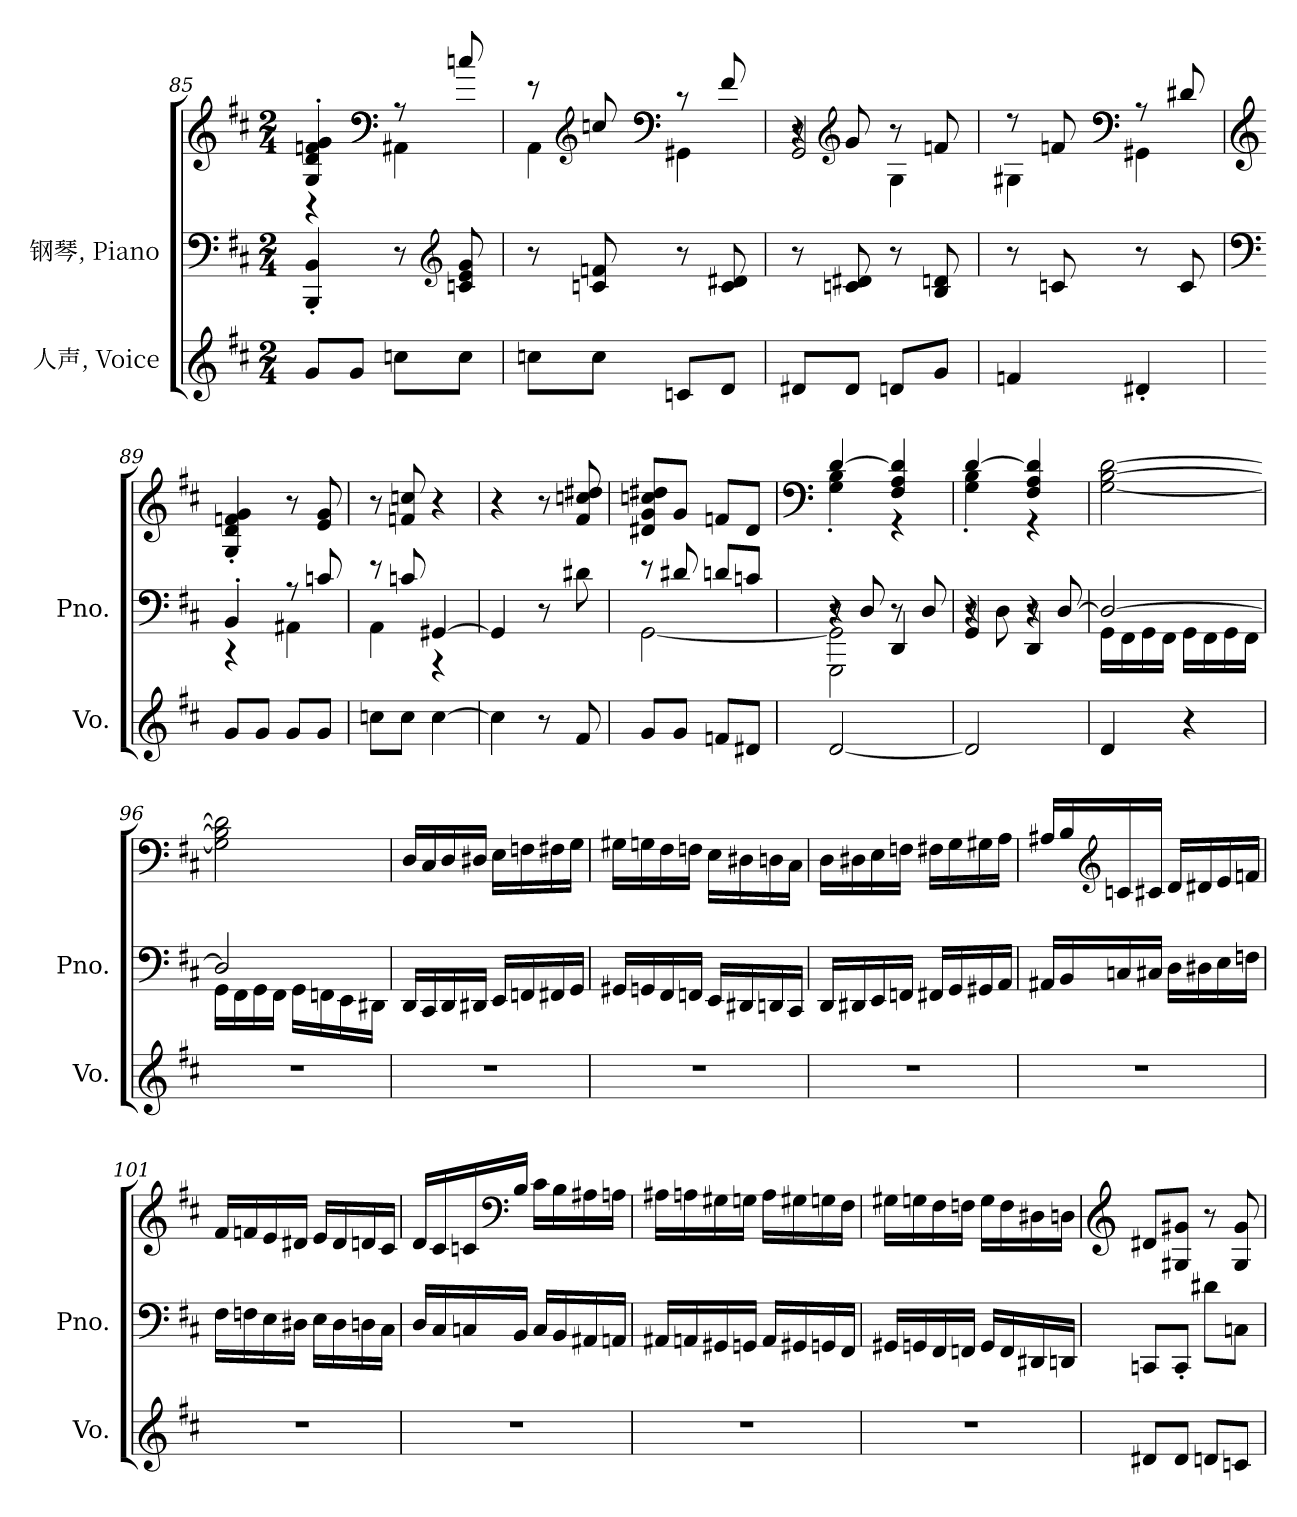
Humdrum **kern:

**kern	**kern	**kern
*part2	*part1	*part1
*staff3	*staff2	*staff1
*I"人声, Voice	*I"钢琴, Piano	*
*I'Vo.	*I'Pno.	*
*clefG2	*clefF4	*clefG2
*k[f#c#]	*k[f#c#]	*k[f#c#]
*M2/4	*M2/4	*M2/4
=85	=85	=85
*	*	*^
8g/L	4BBB/' 4BB/'	4G/' 4d/' 4fn/' 4g/'	4r
8g/J	.	.	.
*	*	*clefF4	*
8ccn\L	8r	8r	4AA#X\
*	*clefG2	*	*
8cc\J	8cn/ 8e/ 8g/	8ccn/	.
=86	=86	=86	=86
8ccn\L	8r	8r	4AA\
*	*	*clefG2	*
8cc\J	8cn/ 8fn/	8ccn/	.
*	*	*clefF4	*
*	*	*MM105	*
8cn/L	8r	8r	4GG#X\
8d/J	8c/ 8d#X/	8f#/	.
*	*	*v	*v
!!LO:LB:g=z
=87	=87	=87
*	*	*MM106
*	*	*^
*	*	*	*^
8d#X/L	8r	8r	4r	2GG/
*	*	*clefG2	*	*
8d#/J	8cn/ 8d#X/	8g/	.	.
*	*	*MM107	*	*
8dn/L	8r	8r	4G\	.
8g/J	8B/ 8dn/	8fn/	.	.
*	*	*v	*v	*v
=88	=88	=88
*	*	*MM108
*	*	*^
4fn/	8r	8r	4G#X\
.	8cn/	8fn/	.
*	*	*clefF4	*
4d#X'/	8r	8r	4GG#X\
.	8c/	8d#X/	.
*	*	*v	*v
=89	=89	=89
*	*clefF4	*clefG2
*	*^	*
8g/L	4BB'/	4r	4G/' 4d/' 4fn/' 4g/'
8g/J	.	.	.
8g/L	8r	4AA#X\	8r
8g/J	8cn/	.	8e/ 8g/
=90	=90	=90	=90
8ccn\L	8r	4AA\	8r
8cc\J	8cn/	.	8fn/ 8ccn/
[4cc\	[4GG#X/	4r	4r
*	*v	*v	*
=91	=91	=91
*	*	*MM150
4cc\]	4GG#/]	4r
*	*	*MM105
8r	8r	8r
8f#/	8d#X\	8f#/ 8ccn/ 8dd#X/
!!LO:LB:g=z
=92	=92	=92
*	*	*MM108
*	*^	*
8g/L	8r	[2GG\	8d#X/ 8g/ 8ccn/ 8dd#X/L
8g/J	8d#X/	.	8g/J
8fn/L	8dn/L	.	8fn/L
8d#X/J	8cn/J	.	8d#/J
*	*v	*v	*
=93	=93	=93
*	*	*clefF4
*	*^	*^
*	*	*^	*	*
*	*	*	*^	*	*
[2d/	8r	2GG\]	4r	2GGG\	[4d/	4G\' 4B\'
.	8D/	.	.	.	.	.
*	*	*	*	*	*MM104	*
.	8r	.	4DD/	.	4F#/ 4A/ 4d/]	4r
.	8D/	.	.	.	.	.
*	*v	*v	*v	*v	*	*
=94	=94	=94	=94
*	*	*MM108	*
*	*^	*	*
*	*	*^	*	*
2d/]	4r	8r	4GG/	[4d/	4G\' 4B\'
.	.	8D\	.	.	.
.	8r	4r	4DD/	4F#/ 4A/ 4d/]	4r
.	[8D/	.	.	.	.
*	*v	*v	*v	*	*
*	*	*v	*v
=95	=95	=95
*	*	*MM140
*	*^	*
4d/	2D/_	16GG\LL	[2G\ [2B\ [2d\
.	.	16FF#\	.
.	.	16GG\	.
.	.	16FF#\JJ	.
4r	.	16GG\LL	.
.	.	16FF#\	.
.	.	16GG\	.
.	.	16FF#\JJ	.
=96	=96	=96	=96
*	*	*	*MM150
2r	2D/]	16GG\LL	2G\] 2B\] 2d\]
.	.	16FF#\	.
.	.	16GG\	.
.	.	16FF#\JJ	.
.	.	16GG\LL	.
.	.	16FFn\	.
.	.	16EE\	.
.	.	16DD#X\JJ	.
*	*v	*v	*
!!LO:PB:g=z
=97	=97	=97
*	*	*MM170
2r	16DD/LL	16D/LL
.	16CC#/	16C#/
.	16DD/	16D/
.	16DD#X/JJ	16D#X/JJ
.	16EE/LL	16E\LL
.	16FFn/	16Fn\
.	16FF#X/	16F#X\
.	16GG/JJ	16G\JJ
=98	=98	=98
2r	16GG#X/LL	16G#X\LL
.	16GGn/	16Gn\
.	16FF#/	16F#\
.	16FFn/JJ	16Fn\JJ
.	16EE/LL	16E\LL
.	16DD#X/	16D#X\
.	16DDn/	16Dn\
.	16CC#/JJ	16C#\JJ
=99	=99	=99
2r	16DD/LL	16D\LL
.	16DD#X/	16D#X\
.	16EE/	16E\
.	16FFn/JJ	16Fn\JJ
.	16FF#X/LL	16F#X\LL
.	16GG/	16G\
.	16GG#X/	16G#X\
.	16AA/JJ	16A\JJ
!!LO:LB:g=z
=100	=100	=100
2r	16AA#X/LL	16A#X/LL
.	16BB/	16B/
*	*	*clefG2
.	16Cn/	16cn/
.	16C#X/JJ	16c#X/JJ
.	16D\LL	16d/LL
.	16D#X\	16d#X/
.	16E\	16e/
.	16Fn\JJ	16fn/JJ
=101	=101	=101
2r	16F#\LL	16f#/LL
.	16Fn\	16fn/
.	16E\	16e/
.	16D#X\JJ	16d#X/JJ
.	16E\LL	16e/LL
.	16D#\	16d#/
.	16Dn\	16dn/
.	16C#\JJ	16c#/JJ
=102	=102	=102
2r	16D/LL	16d/LL
.	16C#/	16c#/
.	16Cn/	16cn/
*	*	*clefF4
.	16BB/JJ	16B/JJ
.	16C/LL	16c\LL
.	16BB/	16B\
.	16AA#X/	16A#X\
.	16AAn/JJ	16An\JJ
!!LO:LB:g=z
=103	=103	=103
2r	16AA#X/LL	16A#X\LL
.	16AAn/	16An\
.	16GG#X/	16G#X\
.	16GGn/JJ	16Gn\JJ
.	16AA/LL	16A\LL
.	16GG#X/	16G#X\
.	16GGn/	16Gn\
.	16FF#/JJ	16F#\JJ
=104	=104	=104
2r	16GG#X/LL	16G#X\LL
.	16GGn/	16Gn\
.	16FF#/	16F#\
.	16FFn/JJ	16Fn\JJ
*	*	*MM155
.	16GG/LL	16G\LL
.	16FF/	16F\
.	16DD#X/	16D#X\
.	16DDn/JJ	16Dn\JJ
=105	=105	=105
*	*	*clefG2
*	*	*MM108
8d#X/L	8CCn/L	8d#X/L
8d#/J	8CC'/J	8G#X/ 8g#X/J
8dn/L	8d#X\L	8r
8cn/J	8Cn\J	8G#/ 8g#/
=	=	=
*-	*-	*-
